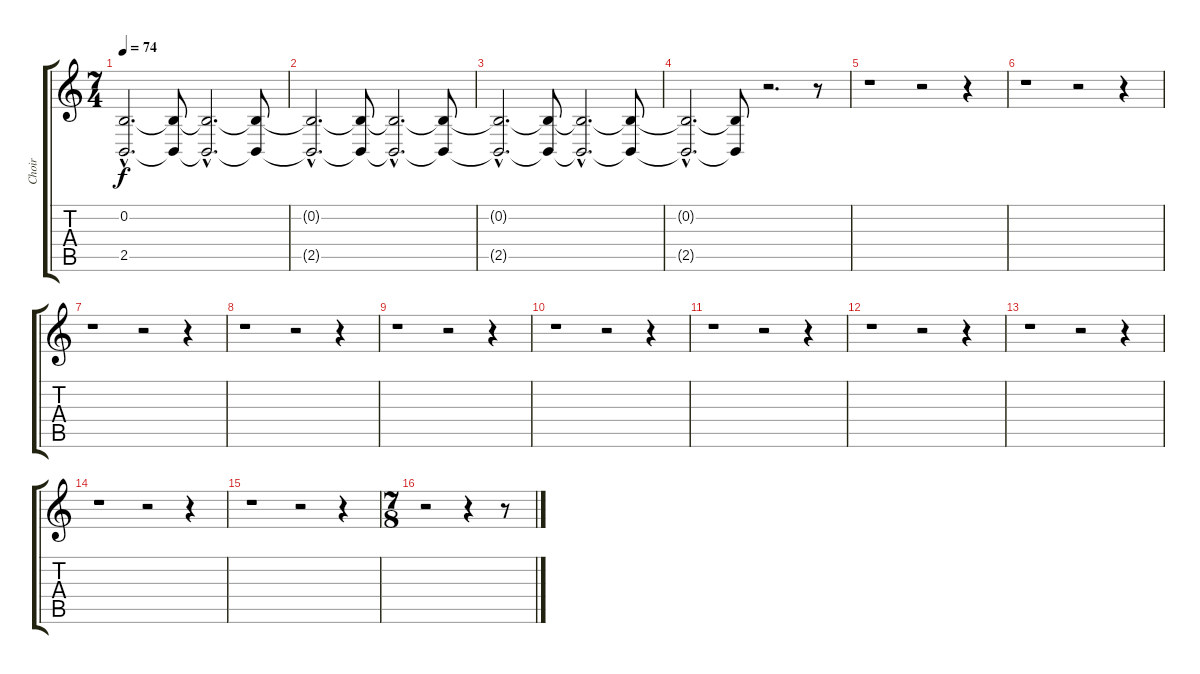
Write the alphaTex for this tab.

\track ("Choir" "Choir") {instrument choiraahs}
\staff {score tabs}
\tuning (E4 B3 G3 D3 A2 E2) {hide}
\ts (7 4)
\tempo 74
\clef g2
\ks c
(0.2{hac t} 2.5{hac t}).2{d dy f} (0.2{t} 2.5{t}).8 (0.2{hac t} 2.5{hac t}).2{d} (0.2{t} 2.5{t}).8 |
(0.2{hac t} 2.5{hac t}).2{d} (0.2{t} 2.5{t}).8 (0.2{hac t} 2.5{hac t}).2{d} (0.2{t} 2.5{t}).8 |
(0.2{hac t} 2.5{hac t}).2{d} (0.2{t} 2.5{t}).8 (0.2{hac t} 2.5{hac t}).2{d} (0.2{t} 2.5{t}).8 |
(0.2{hac t} 2.5{hac t}).2{d} (0.2{t} 2.5{t}).8 r.2{d} r.8 |
r.1 r.2 r.4 |
r.1 r.2 r.4 |
r.1 r.2 r.4 |
r.1 r.2 r.4 |
r.1 r.2 r.4 |
r.1 r.2 r.4 |
r.1 r.2 r.4 |
r.1 r.2 r.4 |
r.1 r.2 r.4 |
r.1 r.2 r.4 |
r.1 r.2 r.4 |
\ts (7 8)
r.2 r.4 r.8
